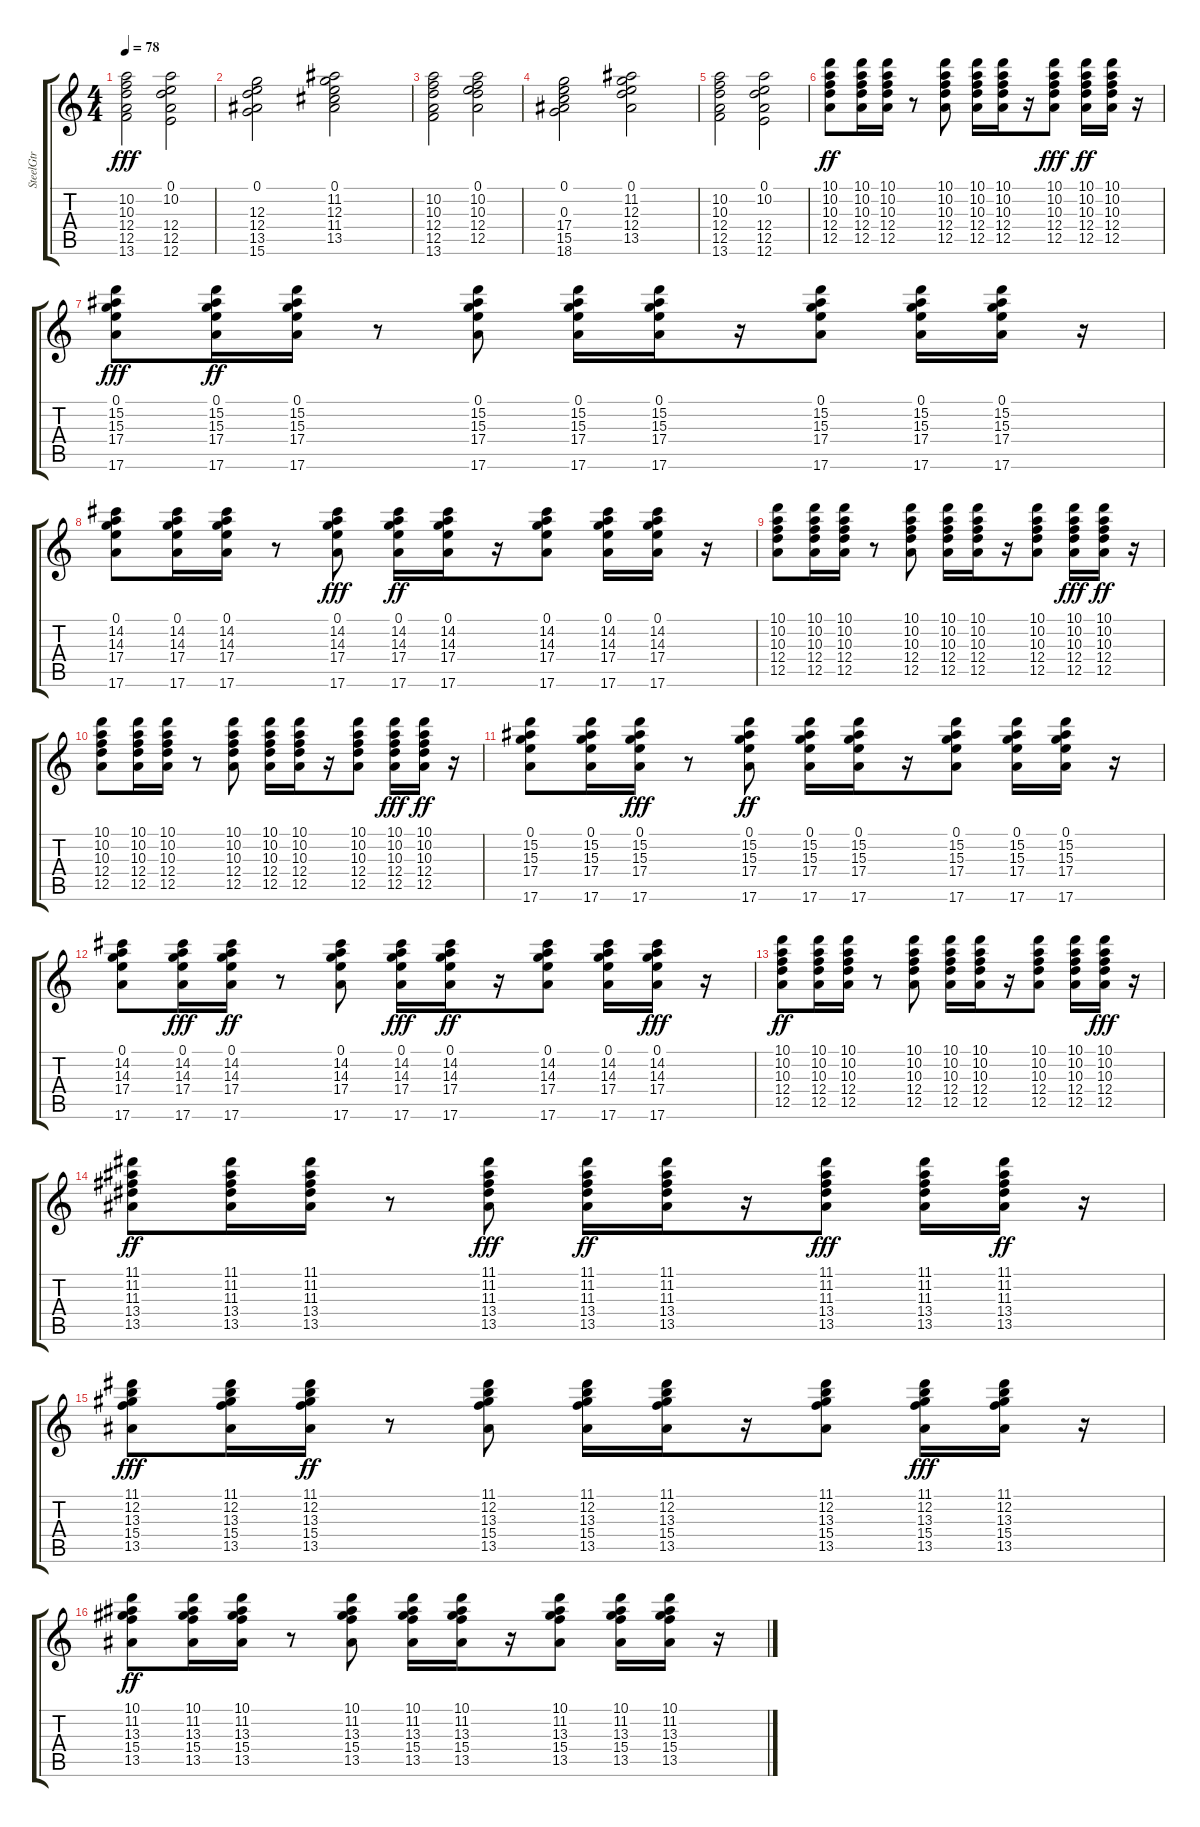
\track ("SteelGtr" "SteelGtr") {instrument acousticguitarsteel}
\staff {score tabs}
\tuning (E4 B3 G3 D3 A2 E2) {hide}
\ts (4 4)
\tempo 78
\clef g2
\ks c
(10.2 10.3 12.4 12.5 13.6).2{dy fff} (0.1 10.2 12.4 12.5 12.6).2 |
(0.1 12.3 12.4 13.5 15.6).2 (0.1 11.2 12.3 11.4 13.5).2 |
(10.2 10.3 12.4 12.5 13.6).2 (0.1 10.2 10.3 12.4 12.5).2 |
(0.1 0.3 17.4 15.5 18.6).2 (0.1 11.2 12.3 12.4 13.5).2 |
(10.2 10.3 12.4 12.5 13.6).2 (0.1 10.2 12.4 12.5 12.6).2 |
(10.1 10.2 10.3 12.4 12.5).8{dy ff volume 9} (10.1 10.2 10.3 12.4 12.5).16{volume 5} (10.1 10.2 10.3 12.4 12.5).16 r.8 (10.1 10.2 10.3 12.4 12.5).8{volume 6} (10.1 10.2 10.3 12.4 12.5).16{volume 6} (10.1 10.2 10.3 12.4 12.5).16{volume 6} r.16 (10.1 10.2 10.3 12.4 12.5).8{dy fff volume 7} (10.1 10.2 10.3 12.4 12.5).16{dy ff volume 7} (10.1 10.2 10.3 12.4 12.5).16{volume 7} r.16 |
(0.1 15.2 15.3 17.4 17.6).8{dy fff volume 8} (0.1 15.2 15.3 17.4 17.6).16{dy ff} (0.1 15.2 15.3 17.4 17.6).16 r.8 (0.1 15.2 15.3 17.4 17.6).8 (0.1 15.2 15.3 17.4 17.6).16{volume 7} (0.1 15.2 15.3 17.4 17.6).16{volume 7} r.16 (0.1 15.2 15.3 17.4 17.6).8 (0.1 15.2 15.3 17.4 17.6).16 (0.1 15.2 15.3 17.4 17.6).16 r.16 |
(0.1 14.2 14.3 17.4 17.6).8 (0.1 14.2 14.3 17.4 17.6).16 (0.1 14.2 14.3 17.4 17.6).16 r.8 (0.1 14.2 14.3 17.4 17.6).8{dy fff} (0.1 14.2 14.3 17.4 17.6).16{dy ff} (0.1 14.2 14.3 17.4 17.6).16 r.16 (0.1 14.2 14.3 17.4 17.6).8 (0.1 14.2 14.3 17.4 17.6).16 (0.1 14.2 14.3 17.4 17.6).16 r.16 |
(10.1 10.2 10.3 12.4 12.5).8 (10.1 10.2 10.3 12.4 12.5).16 (10.1 10.2 10.3 12.4 12.5).16 r.8 (10.1 10.2 10.3 12.4 12.5).8 (10.1 10.2 10.3 12.4 12.5).16 (10.1 10.2 10.3 12.4 12.5).16 r.16 (10.1 10.2 10.3 12.4 12.5).8 (10.1 10.2 10.3 12.4 12.5).16{dy fff} (10.1 10.2 10.3 12.4 12.5).16{dy ff} r.16 |
(10.1 10.2 10.3 12.4 12.5).8 (10.1 10.2 10.3 12.4 12.5).16 (10.1 10.2 10.3 12.4 12.5).16 r.8 (10.1 10.2 10.3 12.4 12.5).8 (10.1 10.2 10.3 12.4 12.5).16 (10.1 10.2 10.3 12.4 12.5).16 r.16 (10.1 10.2 10.3 12.4 12.5).8 (10.1 10.2 10.3 12.4 12.5).16{dy fff} (10.1 10.2 10.3 12.4 12.5).16{dy ff} r.16 |
(0.1 15.2 15.3 17.4 17.6).8 (0.1 15.2 15.3 17.4 17.6).16 (0.1 15.2 15.3 17.4 17.6).16{dy fff} r.8 (0.1 15.2 15.3 17.4 17.6).8{dy ff} (0.1 15.2 15.3 17.4 17.6).16 (0.1 15.2 15.3 17.4 17.6).16 r.16 (0.1 15.2 15.3 17.4 17.6).8 (0.1 15.2 15.3 17.4 17.6).16 (0.1 15.2 15.3 17.4 17.6).16 r.16 |
(0.1 14.2 14.3 17.4 17.6).8 (0.1 14.2 14.3 17.4 17.6).16{dy fff} (0.1 14.2 14.3 17.4 17.6).16{dy ff} r.8 (0.1 14.2 14.3 17.4 17.6).8 (0.1 14.2 14.3 17.4 17.6).16{dy fff} (0.1 14.2 14.3 17.4 17.6).16{dy ff} r.16 (0.1 14.2 14.3 17.4 17.6).8 (0.1 14.2 14.3 17.4 17.6).16 (0.1 14.2 14.3 17.4 17.6).16{dy fff} r.16 |
(10.1 10.2 10.3 12.4 12.5).8{dy ff} (10.1 10.2 10.3 12.4 12.5).16 (10.1 10.2 10.3 12.4 12.5).16 r.8 (10.1 10.2 10.3 12.4 12.5).8 (10.1 10.2 10.3 12.4 12.5).16 (10.1 10.2 10.3 12.4 12.5).16 r.16 (10.1 10.2 10.3 12.4 12.5).8 (10.1 10.2 10.3 12.4 12.5).16 (10.1 10.2 10.3 12.4 12.5).16{dy fff} r.16 |
(11.1 11.2 11.3 13.4 13.5).8{dy ff volume 9} (11.1 11.2 11.3 13.4 13.5).16{volume 5} (11.1 11.2 11.3 13.4 13.5).16 r.8 (11.1 11.2 11.3 13.4 13.5).8{dy fff volume 6} (11.1 11.2 11.3 13.4 13.5).16{dy ff volume 6} (11.1 11.2 11.3 13.4 13.5).16{volume 6} r.16 (11.1 11.2 11.3 13.4 13.5).8{dy fff volume 7} (11.1 11.2 11.3 13.4 13.5).16{volume 7} (11.1 11.2 11.3 13.4 13.5).16{dy ff volume 7} r.16 |
(11.1 12.2 13.3 15.4 13.5).8{dy fff volume 8} (11.1 12.2 13.3 15.4 13.5).16 (11.1 12.2 13.3 15.4 13.5).16{dy ff} r.8 (11.1 12.2 13.3 15.4 13.5).8 (11.1 12.2 13.3 15.4 13.5).16{volume 7} (11.1 12.2 13.3 15.4 13.5).16{volume 7} r.16 (11.1 12.2 13.3 15.4 13.5).8 (11.1 12.2 13.3 15.4 13.5).16{dy fff} (11.1 12.2 13.3 15.4 13.5).16 r.16 |
(10.1 11.2 13.3 15.4 13.5).8{dy ff} (10.1 11.2 13.3 15.4 13.5).16 (10.1 11.2 13.3 15.4 13.5).16 r.8 (10.1 11.2 13.3 15.4 13.5).8 (10.1 11.2 13.3 15.4 13.5).16 (10.1 11.2 13.3 15.4 13.5).16 r.16 (10.1 11.2 13.3 15.4 13.5).8 (10.1 11.2 13.3 15.4 13.5).16 (10.1 11.2 13.3 15.4 13.5).16 r.16
